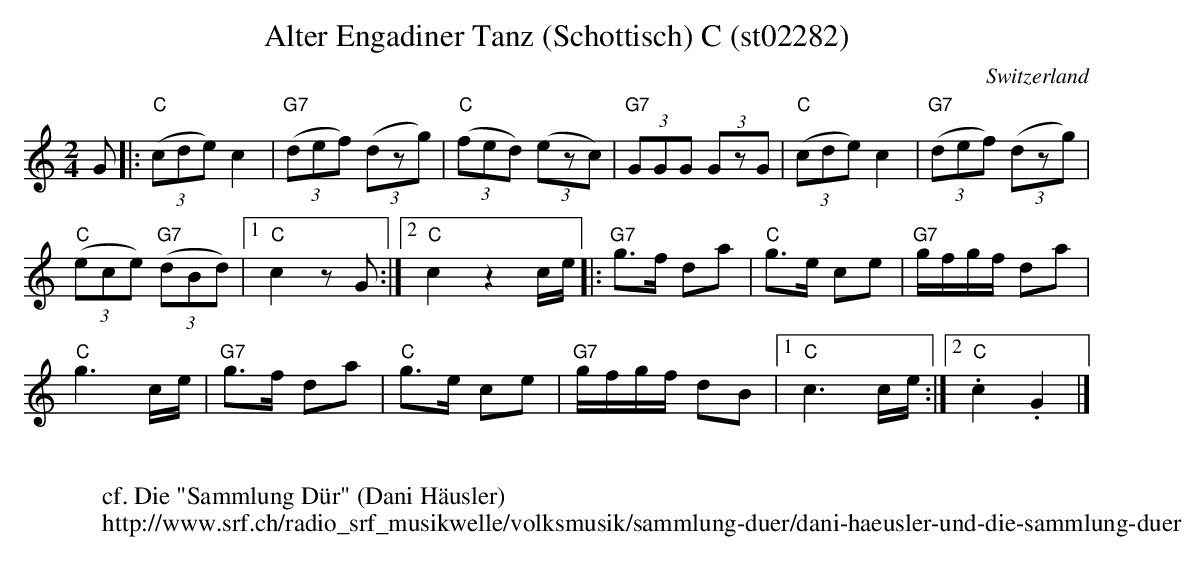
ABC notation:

X:1
T:Alter Engadiner Tanz (Schottisch) C (st02282)
O:Switzerland
M:2/4
L:1/8
K:C major
G |: "C"((3cde)c2 | "G7"((3def) ((3dzg) | "C"((3fed) ((3ezc) | "G7"(3GGG (3GzG | "C"((3cde)c2 | "G7"((3def) ((3dzg) |
"C"((3ece) "G7"((3dBd) |1 "C"c2zG :|2 "C"c2z2c/e/ |: "G7"g>f da | "C"g>e ce | "G7"g/f/g/f/ da |
"C"g3c/e/ | "G7"g>f da | "C"g>e ce | "G7"g/f/g/f/ dB |1 "C"c3c/e/ :|2 "C".c2.G2 |]
W:
W: cf. Die "Sammlung Dür" (Dani Häusler)
W: http://www.srf.ch/radio_srf_musikwelle/volksmusik/sammlung-duer/dani-haeusler-und-die-sammlung-duer
